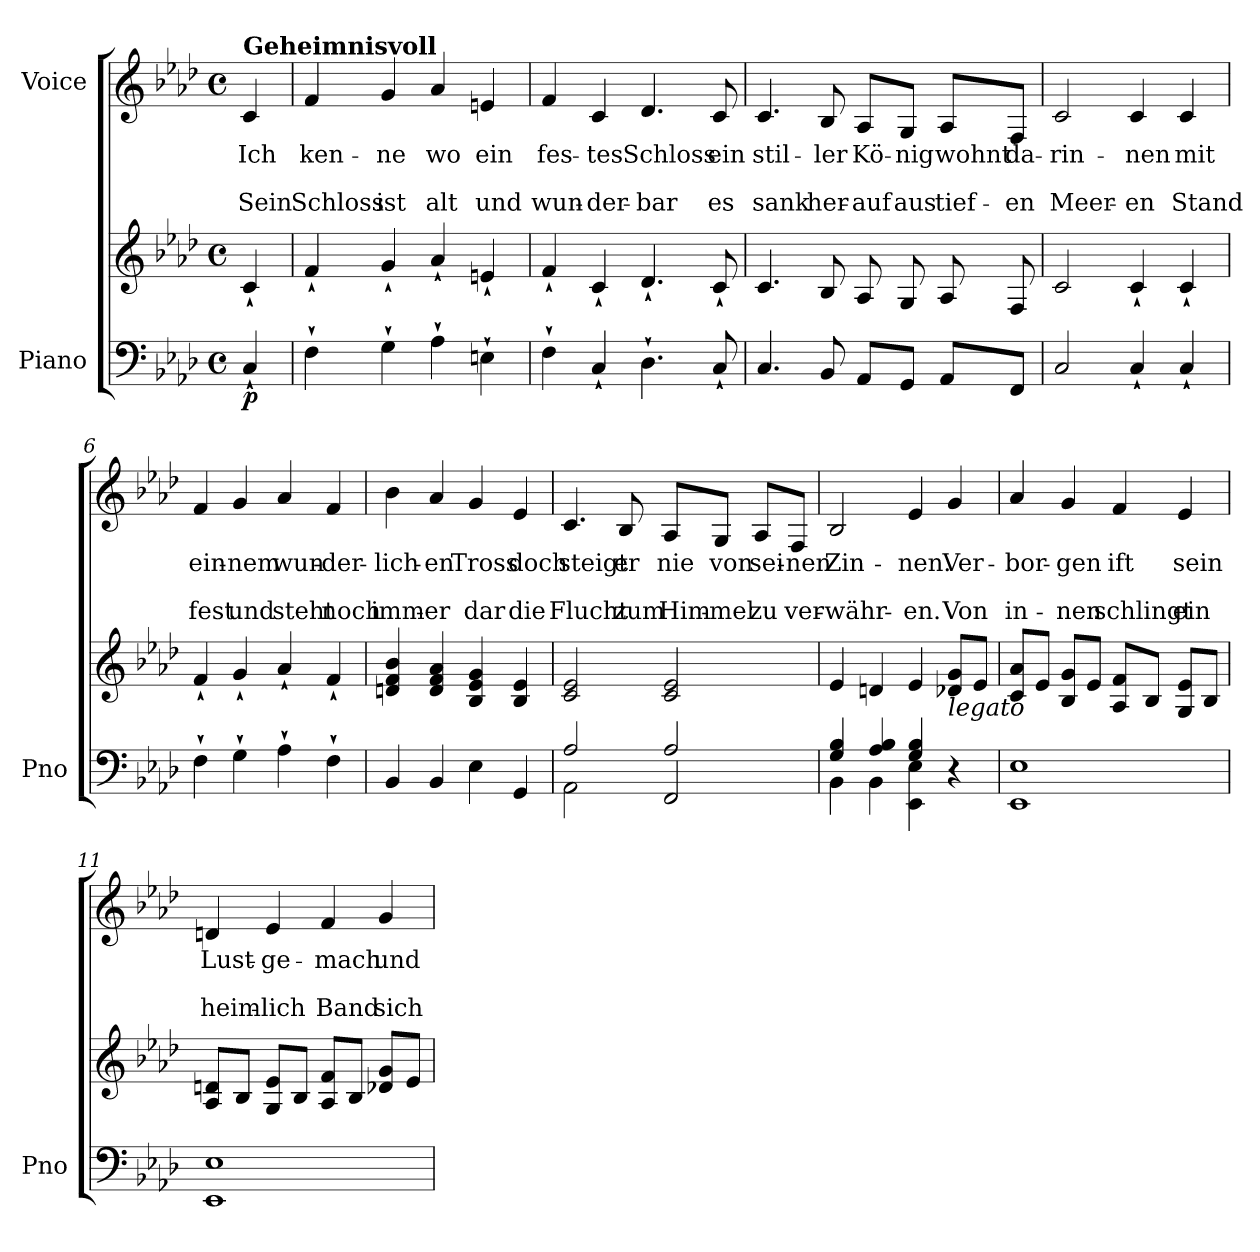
**kern	**kern	**dynam	**kern	**text	**text	**text
*part2	*part2	*part2	*part1	*part1	*part1	*part1
*staff3	*staff2	*staff2/3	*staff1	*staff1	*staff1	*staff1
*I"Piano	*	*	*I"Voice	*	*	*
*I'Pno	*	*	*	*	*	*
*clefF4	*clefG2	*	*clefG2	*	*	*
*k[b-e-a-d-]	*k[b-e-a-d-]	*	*k[b-e-a-d-]	*	*	*
*M4/4	*M4/4	*	*M4/4	*	*	*
*met(c)	*met(c)	*	*met(c)	*	*	*
=1	=1	=1	=1	=1	=1	=1
!	!	!	!LO:TX:a:B:t=Geheimnisvoll	!	!	!
!	!	!LO:DY:b=2	!	!LO:LY:b	!	!LO:LY:b
4C`/	4c`/	p	4c/	Ich	.	Sein
=2	=2	=2	=2	=2	=2	=2
!	!	!	!	!LO:LY:b	!	!LO:LY:b
4F`\	4f`/	.	4f/	ken-	.	Schloss
!	!	!	!	!LO:LY:b	!	!LO:LY:b
4G`\	4g`/	.	4g/	-ne	.	ist
!	!	!	!	!LO:LY:b	!	!LO:LY:b
4A-`\	4a-`/	.	4a-/	wo	.	alt
!	!	!	!	!LO:LY:b	!	!LO:LY:b
4En`\	4en`/	.	4en/	ein	.	und
=3	=3	=3	=3	=3	=3	=3
!	!	!	!	!LO:LY:b	!	!LO:LY:b
4F`\	4f`/	.	4f/	fes-	.	wun-
!	!	!	!	!LO:LY:b	!	!LO:LY:b
4C`/	4c`/	.	4c/	-tes	.	-der-
!	!	!	!	!LO:LY:b	!	!LO:LY:b
4.D-`\	4.d-`/	.	4.d-/	Schloss	.	-bar
!	!	!	!	!LO:LY:b	!	!LO:LY:b
8C`/	8c`/	.	8c/	ein	.	es
=4	=4	=4	=4	=4	=4	=4
!	!	!	!	!LO:LY:b	!	!LO:LY:b
4.C/	4.c/	.	4.c/	stil-	.	sank
!	!	!	!	!LO:LY:b	!	!LO:LY:b
8BB-/	8B-/	.	8B-/	-ler	.	her-
!	!	!	!	!LO:LY:b	!	!LO:LY:b
8AA-/L	8A-/	.	8A-/L	Kö-	.	-auf
!	!	!	!	!LO:LY:b	!	!LO:LY:b
8GG/J	8G/	.	8G/J	-nig	.	aus
!	!	!	!	!LO:LY:b	!	!LO:LY:b
8AA-/L	8A-/	.	8A-/L	wohnt	.	tief-
!	!	!	!	!LO:LY:b	!	!LO:LY:b
8FF/J	8F/	.	8F/J	da-	.	-en
=5	=5	=5	=5	=5	=5	=5
!	!	!	!	!LO:LY:b	!	!LO:LY:b
2C/	2c/	.	2c/	-rin-	.	Meer-
!	!	!	!	!LO:LY:b	!	!LO:LY:b
4C`/	4c`/	.	4c/	-nen	.	-en
!	!	!	!	!LO:LY:b	!	!LO:LY:b
4C`/	4c`/	.	4c/	mit	.	Stand
=6	=6	=6	=6	=6	=6	=6
!	!	!	!	!LO:LY:b	!	!LO:LY:b
4F`\	4f`/	.	4f/	ein-	.	fest
!	!	!	!	!LO:LY:b	!	!LO:LY:b
4G`\	4g`/	.	4g/	-nem	.	und
!	!	!	!	!LO:LY:b	!	!LO:LY:b
4A-`\	4a-`/	.	4a-/	wun-	.	steht
!	!	!	!	!LO:LY:b	!	!LO:LY:b
4F`\	4f`/	.	4f/	-der-	.	noch
=7	=7	=7	=7	=7	=7	=7
!	!	!	!	!LO:LY:b	!	!LO:LY:b
4BB-/	4dn/ 4f/ 4b-/	.	4b-\	-lich-	.	imm-
!	!	!	!	!LO:LY:b	!	!LO:LY:b
4BB-/	4d/ 4f/ 4a-/	.	4a-/	-en	.	-er
!	!	!	!	!LO:LY:b	!	!LO:LY:b
4E-\	4B-/ 4e-/ 4g/	.	4g/	Tross	.	dar
!	!	!	!	!LO:LY:b	!	!LO:LY:b
4GG/	4B-/ 4e-/	.	4e-/	doch	.	die
!!LO:LB:g=z
=8	=8	=8	=8	=8	=8	=8
*^	*	*	*	*	*	*
!	!	!	!	!	!LO:LY:b	!	!LO:LY:b
2A-/	2AA-\	2c/ 2e-/	.	4.c/	steigt	.	Flucht
!	!	!	!	!	!LO:LY:b	!	!LO:LY:b
.	.	.	.	8B-/	er	.	zum
!	!	!	!	!	!LO:LY:b	!	!LO:LY:b
2A-/	2FF/	2c/ 2e-/	.	8A-/L	nie	.	Him-
!	!	!	!	!	!LO:LY:b	!	!LO:LY:b
.	.	.	.	8G/J	von	.	-mel
!	!	!	!	!	!LO:LY:b	!	!LO:LY:b
.	.	.	.	8A-/L	sei-	.	zu
!	!	!	!	!	!LO:LY:b	!	!LO:LY:b
.	.	.	.	8F/J	-nen	.	ver-
=9	=9	=9	=9	=9	=9	=9	=9
!	!	!	!	!	!LO:LY:b	!	!LO:LY:b
4G/ 4B-/	4BB-\	4e-/	.	2B-/	Zin-	.	-währ-
4A-/ 4B-/	4BB-\	4dn/	.	.	.	.	.
!	!	!	!	!	!LO:LY:b	!	!LO:LY:b
4G/ 4B-/	4EE-\ 4E-\	4e-/	.	4e-/	-nen.	.	-en.
!	!	!LO:TX:b:i:t=legato	!	!	!	!	!
!	!	!	!	!	!LO:LY:b	!	!LO:LY:b
4ryy	4r	8d-X/ 8g/L	.	4g/	Ver-	.	Von
.	.	8e-/J	.	.	.	.	.
*v	*v	*	*	*	*	*	*
=10	=10	=10	=10	=10	=10	=10
!	!	!	!	!LO:LY:b	!	!LO:LY:b
1EE- 1E-	8c/ 8a-/L	.	4a-/	-bor-	.	in-
.	8e-/J	.	.	.	.	.
!	!	!	!	!LO:LY:b	!	!LO:LY:b
.	8B-/ 8g/L	.	4g/	-gen	.	-nen
.	8e-/J	.	.	.	.	.
!	!	!	!	!LO:LY:b	!	!LO:LY:b
.	8A-/ 8f/L	.	4f/	ift	.	schlingt
.	8B-/J	.	.	.	.	.
!	!	!	!	!LO:LY:b	!	!LO:LY:b
.	8G/ 8e-/L	.	4e-/	sein	.	ein
.	8B-/J	.	.	.	.	.
=11	=11	=11	=11	=11	=11	=11
!	!	!	!	!LO:LY:b	!	!LO:LY:b
1EE- 1E-	8A-/ 8dn/L	.	4dn/	Lust-	.	heim-
.	8B-/J	.	.	.	.	.
!	!	!	!	!LO:LY:b	!	!LO:LY:b
.	8G/ 8e-/L	.	4e-/	-ge-	.	-lich
.	8B-/J	.	.	.	.	.
!	!	!	!	!LO:LY:b	!	!LO:LY:b
.	8A-/ 8f/L	.	4f/	-mach	.	Band
.	8B-/J	.	.	.	.	.
!	!	!	!	!LO:LY:b	!	!LO:LY:b
.	8d-X/ 8g/L	.	4g/	und	.	sich
.	8e-/J	.	.	.	.	.
=	=	=	=	=	=	=
*-	*-	*-	*-	*-	*-	*-
